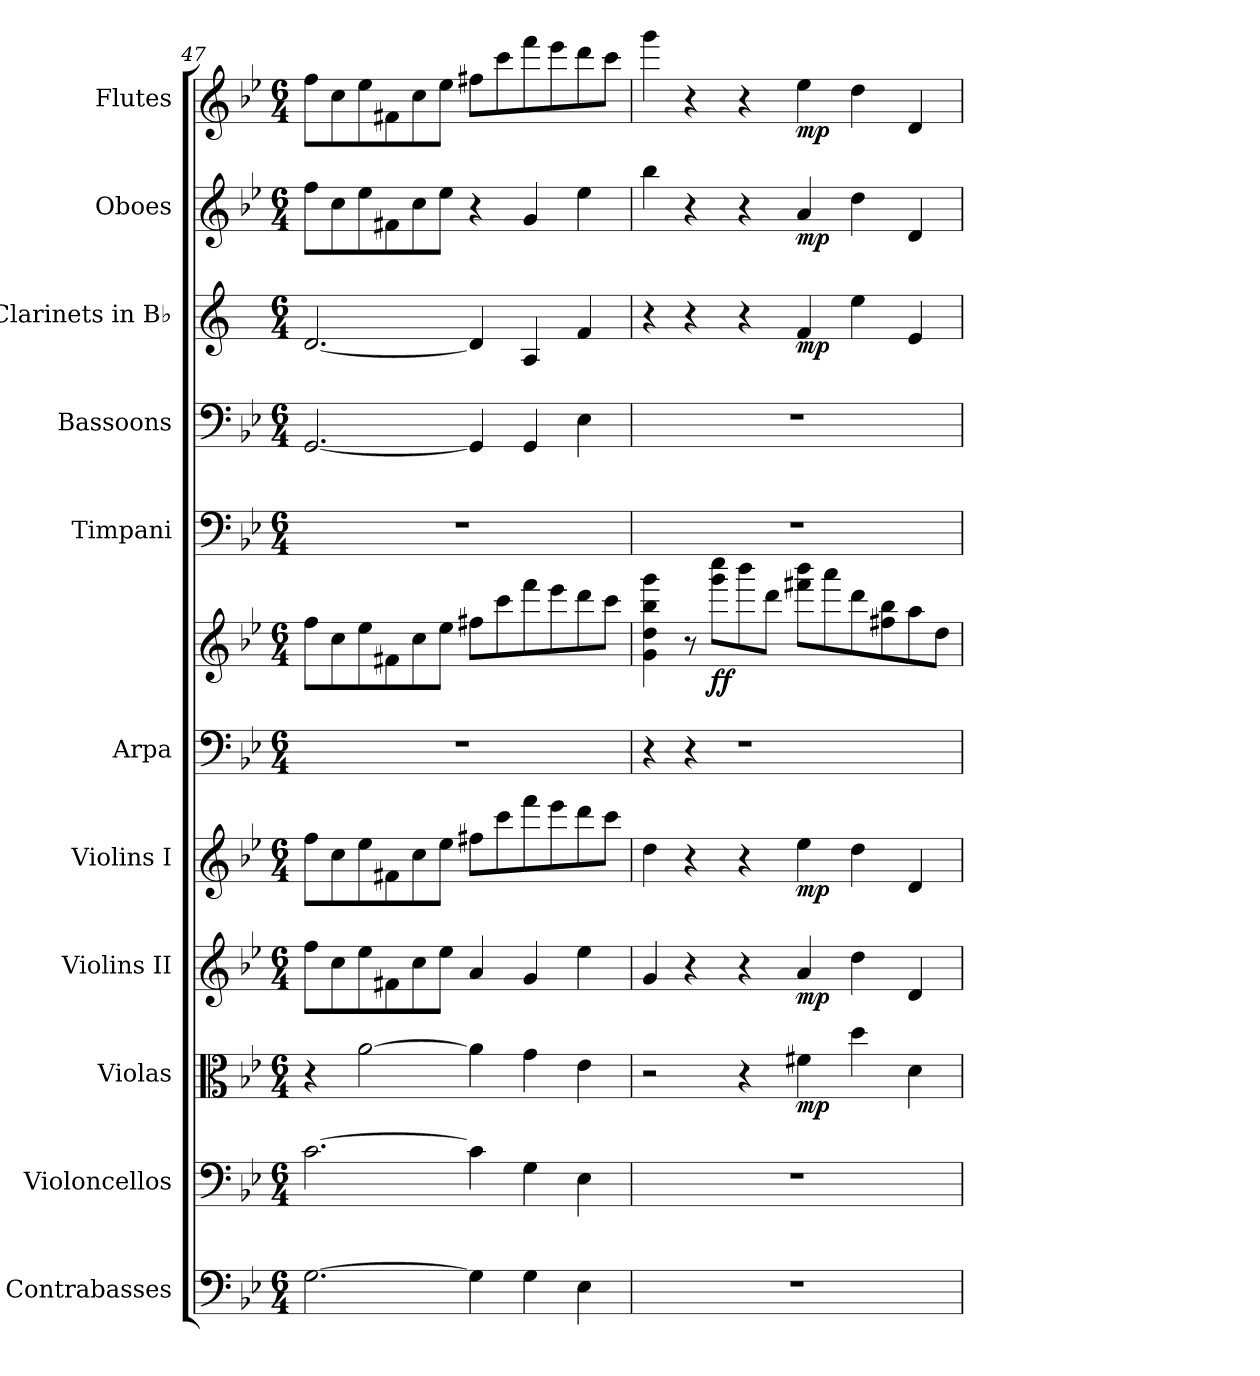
**kern	**kern	**kern	**dynam	**kern	**dynam	**kern	**dynam	**kern	**kern	**dynam	**kern	**kern	**kern	**dynam	**kern	**dynam	**kern	**dynam
*part11	*part10	*part9	*part9	*part8	*part8	*part7	*part7	*part6	*part6	*part6	*part5	*part4	*part3	*part3	*part2	*part2	*part1	*part1
*staff12	*staff11	*staff10	*staff10	*staff9	*staff9	*staff8	*staff8	*staff7	*staff6	*staff6/7	*staff5	*staff4	*staff3	*staff3	*staff2	*staff2	*staff1	*staff1
*I"Contrabasses	*I"Violoncellos	*I"Violas	*	*I"Violins II	*	*I"Violins I	*	*I"Arpa	*	*	*I"Timpani	*I"Bassoons	*I"Clarinets in B♭	*	*I"Oboes	*	*I"Flutes	*
*I'Cb.	*I'Vc.	*I'Vla.	*	*I'Vln. II	*	*I'Vln. I	*	*I'Arp.	*	*	*I'Timp.	*I'Bsn.	*	*	*I'Ob.	*	*I'Fl.	*
!!LO:PB:g=z
*clefF4	*clefF4	*clefC3	*	*clefG2	*	*clefG2	*	*clefF4	*clefG2	*	*clefF4	*clefF4	*clefG2	*	*clefG2	*	*clefG2	*
*ITrd7c12	*	*	*	*	*	*	*	*	*	*	*	*	*ITrd1c2	*	*	*	*	*
*k[b-e-]	*k[b-e-]	*k[b-e-]	*	*k[b-e-]	*	*k[b-e-]	*	*k[b-e-]	*k[b-e-]	*	*k[b-e-]	*k[b-e-]	*k[b-e-]	*	*k[b-e-]	*	*k[b-e-]	*
*M6/4	*M6/4	*M6/4	*	*M6/4	*	*M6/4	*	*M6/4	*M6/4	*	*M6/4	*M6/4	*M6/4	*	*M6/4	*	*M6/4	*
=47	=47	=47	=47	=47	=47	=47	=47	=47	=47	=47	=47	=47	=47	=47	=47	=47	=47	=47
[2.GG\	[2.c\	4r	.	8ff\L	.	8ff\L	.	1.r	8ff\L	.	1.r	[2.GG/	[2.c/	.	8ff\L	.	8ff\L	.
.	.	.	.	8cc\	.	8cc\	.	.	8cc\	.	.	.	.	.	8cc\	.	8cc\	.
.	.	[2a\	.	8ee-\	.	8ee-\	.	.	8ee-\	.	.	.	.	.	8ee-\	.	8ee-\	.
.	.	.	.	8f#X\	.	8f#X\	.	.	8f#X\	.	.	.	.	.	8f#X\	.	8f#X\	.
.	.	.	.	8cc\	.	8cc\	.	.	8cc\	.	.	.	.	.	8cc\	.	8cc\	.
.	.	.	.	8ee-\J	.	8ee-\J	.	.	8ee-\J	.	.	.	.	.	8ee-\J	.	8ee-\J	.
4GG\]	4c\]	4a\]	.	4a/	.	8ff#X\L	.	.	8ff#X\L	.	.	4GG/]	4c/]	.	4r	.	8ff#X\L	.
.	.	.	.	.	.	8ccc\	.	.	8ccc\	.	.	.	.	.	.	.	8ccc\	.
4GG\	4G\	4g\	.	4g/	.	8fff\	.	.	8fff\	.	.	4GG/	4G/	.	4g/	.	8fff\	.
.	.	.	.	.	.	8eee-\	.	.	8eee-\	.	.	.	.	.	.	.	8eee-\	.
4EE-\	4E-\	4e-\	.	4ee-\	.	8ddd\	.	.	8ddd\	.	.	4E-\	4e-/	.	4ee-\	.	8ddd\	.
.	.	.	.	.	.	8ccc\J	.	.	8ccc\J	.	.	.	.	.	.	.	8ccc\J	.
=48	=48	=48	=48	=48	=48	=48	=48	=48	=48	=48	=48	=48	=48	=48	=48	=48	=48	=48
1.r	1.r	2r	.	4g/	.	4dd\	.	4r	4g\ 4dd\ 4bb-\ 4ggg\	.	1.r	1.r	4r	.	4bb-\	.	4ggg\	.
.	.	.	.	4r	.	4r	.	4r	8r	.	.	.	4r	.	4r	.	4r	.
!	!	!	!	!	!	!	!	!	!	!LO:DY:b	!	!	!	!	!	!	!	!
.	.	.	.	.	.	.	.	.	8ggg\ 8cccc\L	ff	.	.	.	.	.	.	.	.
.	.	4r	.	4r	.	4r	.	1r	8bbb-\	.	.	.	4r	.	4r	.	4r	.
.	.	.	.	.	.	.	.	.	8ddd\J	.	.	.	.	.	.	.	.	.
!	!	!	!LO:DY:b	!	!LO:DY:b	!	!LO:DY:b	!	!	!	!	!	!	!LO:DY:b	!	!LO:DY:b	!	!LO:DY:b
.	.	4f#X\	mp	4a/	mp	4ee-\	mp	.	8fff#X\ 8bbb-\L	.	.	.	4e-/	mp	4a/	mp	4ee-\	mp
.	.	.	.	.	.	.	.	.	8aaa\	.	.	.	.	.	.	.	.	.
.	.	4dd\	.	4dd\	.	4dd\	.	.	8ddd\	.	.	.	4dd\	.	4dd\	.	4dd\	.
.	.	.	.	.	.	.	.	.	8ff#X\ 8bb-\	.	.	.	.	.	.	.	.	.
.	.	4d\	.	4d/	.	4d/	.	.	8aa\	.	.	.	4d/	.	4d/	.	4d/	.
.	.	.	.	.	.	.	.	.	8dd\J	.	.	.	.	.	.	.	.	.
=	=	=	=	=	=	=	=	=	=	=	=	=	=	=	=	=	=	=
*-	*-	*-	*-	*-	*-	*-	*-	*-	*-	*-	*-	*-	*-	*-	*-	*-	*-	*-
